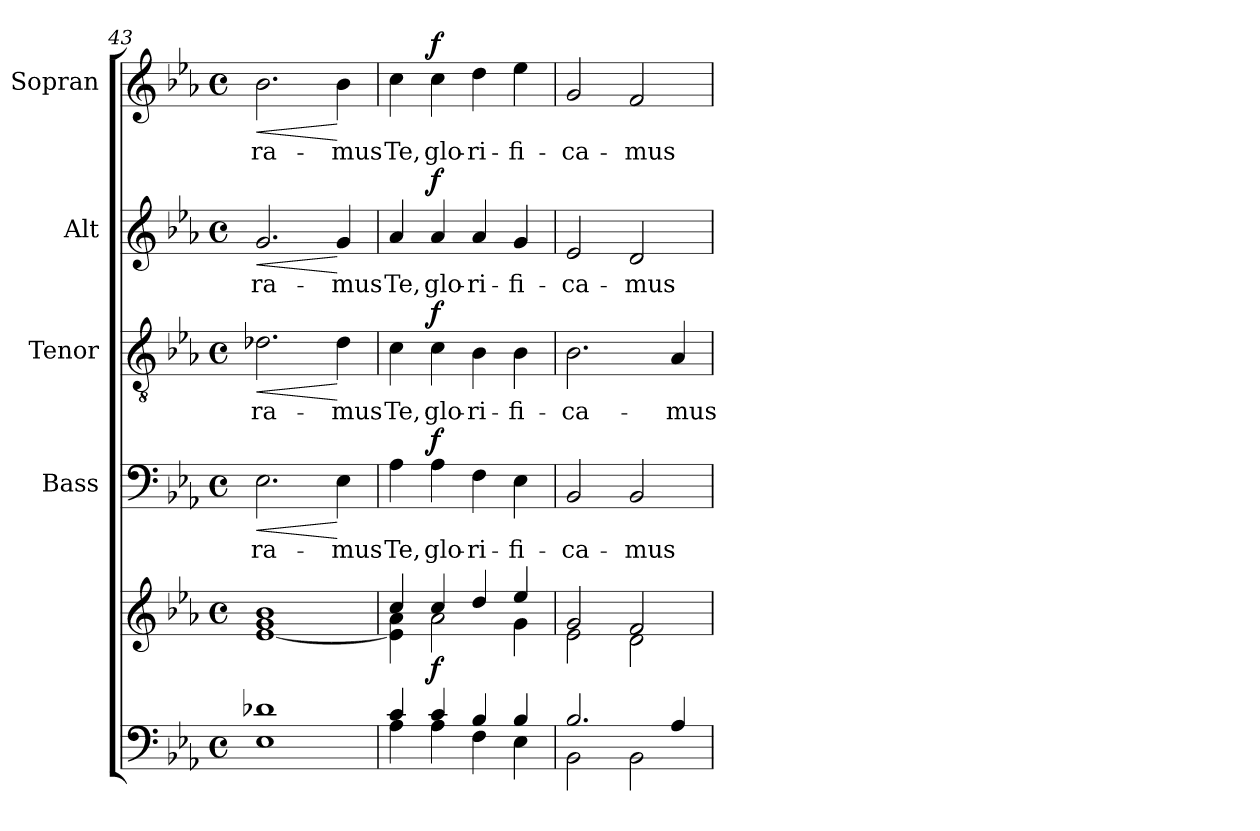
**kern	**kern	**dynam	**kern	**text	**dynam	**kern	**text	**dynam	**kern	**text	**dynam	**kern	**text	**dynam
*part5	*part5	*part5	*part4	*part4	*part4	*part3	*part3	*part3	*part2	*part2	*part2	*part1	*part1	*part1
*staff6	*staff5	*staff5/6	*staff4	*staff4	*staff4	*staff3	*staff3	*staff3	*staff2	*staff2	*staff2	*staff1	*staff1	*staff1
*	*	*	*I"Bass	*	*	*I"Tenor	*	*	*I"Alt	*	*	*I"Sopran	*	*
*	*	*	*I'B.	*	*	*I'T.	*	*	*I'A.	*	*	*I'S.	*	*
*clefF4	*clefG2	*	*clefF4	*	*	*clefGv2	*	*	*clefG2	*	*	*clefG2	*	*
*k[b-e-a-]	*k[b-e-a-]	*	*k[b-e-a-]	*	*	*k[b-e-a-]	*	*	*k[b-e-a-]	*	*	*k[b-e-a-]	*	*
*E-:	*E-:	*	*E-:	*	*	*E-:	*	*	*E-:	*	*	*E-:	*	*
*M4/4	*M4/4	*	*M4/4	*	*	*M4/4	*	*	*M4/4	*	*	*M4/4	*	*
*met(c)	*met(c)	*	*met(c)	*	*	*met(c)	*	*	*met(c)	*	*	*met(c)	*	*
=43	=43	=43	=43	=43	=43	=43	=43	=43	=43	=43	=43	=43	=43	=43
*^	*^	*	*	*	*	*	*	*	*	*	*	*	*	*
!	!	!	!	!	!	!LO:LY:b	!LO:HP:b	!	!LO:LY:b	!LO:HP:b	!	!LO:LY:b	!LO:HP:b	!	!LO:LY:b	!LO:HP:b
1d-X	1E-	1b-	[<1e- 1g	.	2.E-\	-ra-	<	2.d-X\	-ra-	<	2.g/	-ra-	<	2.b-\	-ra-	<
!	!	!	!	!	!	!LO:LY:b	!	!	!LO:LY:b	!	!	!LO:LY:b	!	!	!LO:LY:b	!
.	.	.	.	.	4E-\	-mus	[	4d-\	-mus	[	4g/	-mus	[	4b-\	-mus	[
=44	=44	=44	=44	=44	=44	=44	=44	=44	=44	=44	=44	=44	=44	=44	=44	=44
!	!	!	!	!	!	!LO:LY:b	!	!	!LO:LY:b	!	!	!LO:LY:b	!	!	!LO:LY:b	!
4c/	4A-\	4cc/	4e-\] 4a-\	.	4A-\	Te,	.	4c\	Te,	.	4a-/	Te,	.	4cc\	Te,	.
!	!	!	!	!LO:DY:b	!	!LO:LY:b	!LO:DY:a	!	!LO:LY:b	!LO:DY:a	!	!LO:LY:b	!LO:DY:a	!	!LO:LY:b	!LO:DY:a
4c/	4A-\	4cc/	2a-\	f	4A-\	glo-	f	4c\	glo-	f	4a-/	glo-	f	4cc\	glo-	f
!	!	!	!	!	!	!LO:LY:b	!	!	!LO:LY:b	!	!	!LO:LY:b	!	!	!LO:LY:b	!
4B-/	4F\	4dd/	.	.	4F\	-ri-	.	4B-\	-ri-	.	4a-/	-ri-	.	4dd\	-ri-	.
!	!	!	!	!	!	!LO:LY:b	!	!	!LO:LY:b	!	!	!LO:LY:b	!	!	!LO:LY:b	!
4B-/	4E-\	4ee-/	4g\	.	4E-\	-fi-	.	4B-\	-fi-	.	4g/	-fi-	.	4ee-\	-fi-	.
!!LO:LB:g=z
=45	=45	=45	=45	=45	=45	=45	=45	=45	=45	=45	=45	=45	=45	=45	=45	=45
!	!	!	!	!	!	!LO:LY:b	!	!	!LO:LY:b	!	!	!LO:LY:b	!	!	!LO:LY:b	!
2.B-/	2BB-\	2g/	2e-\	.	2BB-/	-ca-	.	2.B-\	-ca-	.	2e-/	-ca-	.	2g/	-ca-	.
!	!	!	!	!	!	!LO:LY:b	!	!	!	!	!	!LO:LY:b	!	!	!LO:LY:b	!
.	2BB-\	2f/	2d\	.	2BB-/	-mus	.	.	.	.	2d/	-mus	.	2f/	-mus	.
!	!	!	!	!	!	!	!	!	!LO:LY:b	!	!	!	!	!	!	!
4A-/	.	.	.	.	.	.	.	4A-/	-mus	.	.	.	.	.	.	.
*v	*v	*	*	*	*	*	*	*	*	*	*	*	*	*	*	*
*	*v	*v	*	*	*	*	*	*	*	*	*	*	*	*	*
=	=	=	=	=	=	=	=	=	=	=	=	=	=	=
*-	*-	*-	*-	*-	*-	*-	*-	*-	*-	*-	*-	*-	*-	*-
